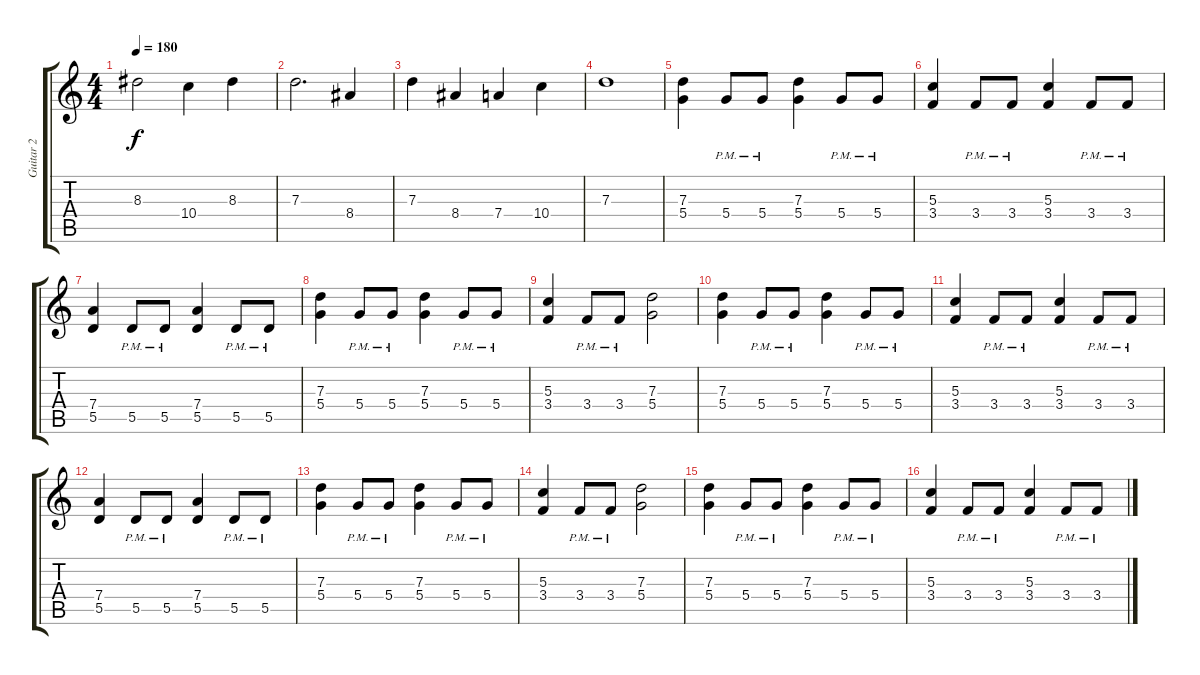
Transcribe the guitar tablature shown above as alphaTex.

\track ("Guitar 2" "Guitar 2") {instrument overdrivenguitar}
\staff {score tabs}
\tuning (E4 B3 G3 D3 A2 E2) {hide}
\ts (4 4)
\tempo 180
\clef g2
\ks c
8.3.2{dy f} 10.4.4 8.3.4 |
7.3.2{d} 8.4.4 |
7.3.4 8.4.4 7.4.4 10.4.4 |
7.3.1 |
(7.3 5.4).4 5.4{pm}.8 5.4{pm}.8 (7.3 5.4).4 5.4{pm}.8 5.4{pm}.8 |
(5.3 3.4).4 3.4{pm}.8 3.4{pm}.8 (5.3 3.4).4 3.4{pm}.8 3.4{pm}.8 |
(7.4 5.5).4 5.5{pm}.8 5.5{pm}.8 (7.4 5.5).4 5.5{pm}.8 5.5{pm}.8 |
(7.3 5.4).4 5.4{pm}.8 5.4{pm}.8 (7.3 5.4).4 5.4{pm}.8 5.4{pm}.8 |
(5.3 3.4).4 3.4{pm}.8 3.4{pm}.8 (7.3 5.4).2 |
(7.3 5.4).4 5.4{pm}.8 5.4{pm}.8 (7.3 5.4).4 5.4{pm}.8 5.4{pm}.8 |
(5.3 3.4).4 3.4{pm}.8 3.4{pm}.8 (5.3 3.4).4 3.4{pm}.8 3.4{pm}.8 |
(7.4 5.5).4 5.5{pm}.8 5.5{pm}.8 (7.4 5.5).4 5.5{pm}.8 5.5{pm}.8 |
(7.3 5.4).4 5.4{pm}.8 5.4{pm}.8 (7.3 5.4).4 5.4{pm}.8 5.4{pm}.8 |
(5.3 3.4).4 3.4{pm}.8 3.4{pm}.8 (7.3 5.4).2 |
(7.3 5.4).4 5.4{pm}.8 5.4{pm}.8 (7.3 5.4).4 5.4{pm}.8 5.4{pm}.8 |
(5.3 3.4).4 3.4{pm}.8 3.4{pm}.8 (5.3 3.4).4 3.4{pm}.8 3.4{pm}.8
